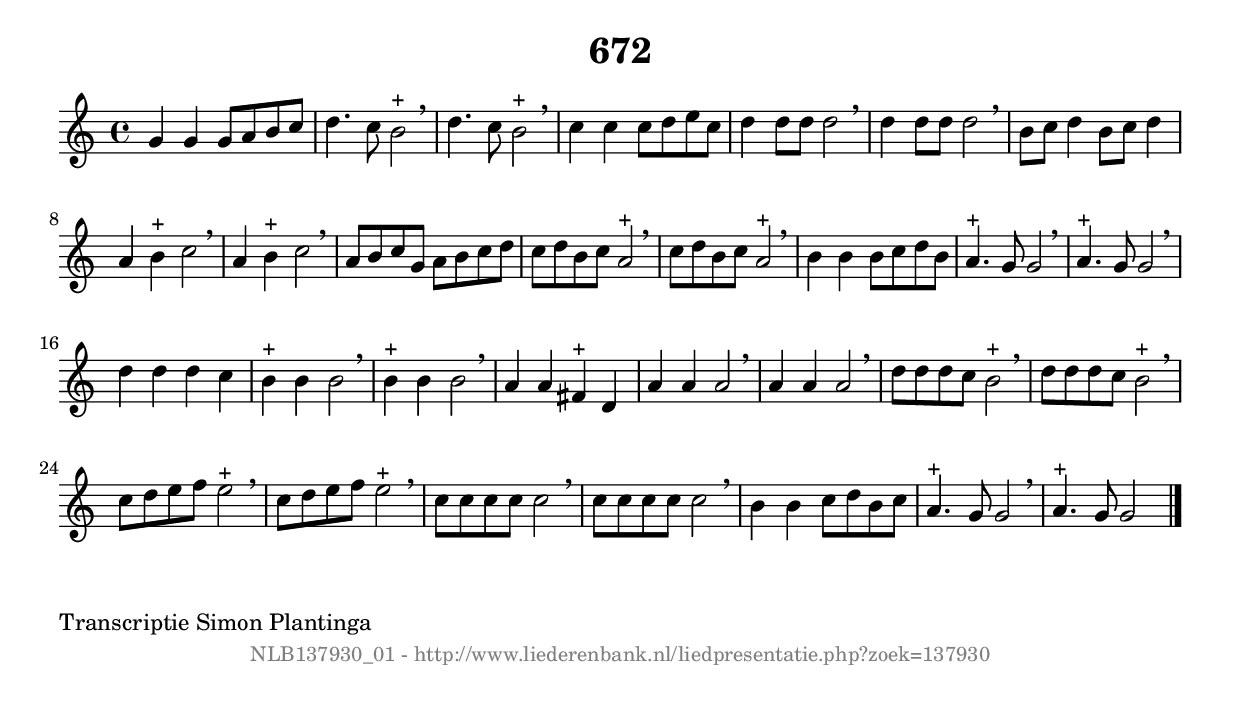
%
% produced by wce2krn 1.64 (7 June 2014)
%
\version"2.16"
#(append! paper-alist '(("long" . (cons (* 210 mm) (* 2000 mm)))))
#(set-default-paper-size "long")
sb = {\breathe}
mBreak = {\breathe }
bBreak = {\breathe }
x = {\once\override NoteHead #'style = #'cross }
gl=\glissando
itime={\override Staff.TimeSignature #'stencil = ##f }
ficta = {\once\set suggestAccidentals = ##t}
fine = {\once\override Score.RehearsalMark #'self-alignment-X = #1 \mark \markup {\italic{Fine}}}
dc = {\once\override Score.RehearsalMark #'self-alignment-X = #1 \mark \markup {\italic{D.C.}}}
dcf = {\once\override Score.RehearsalMark #'self-alignment-X = #1 \mark \markup {\italic{D.C. al Fine}}}
dcc = {\once\override Score.RehearsalMark #'self-alignment-X = #1 \mark \markup {\italic{D.C. al Coda}}}
ds = {\once\override Score.RehearsalMark #'self-alignment-X = #1 \mark \markup {\italic{D.S.}}}
dsf = {\once\override Score.RehearsalMark #'self-alignment-X = #1 \mark \markup {\italic{D.S. al Fine}}}
dsc = {\once\override Score.RehearsalMark #'self-alignment-X = #1 \mark \markup {\italic{D.S. al Coda}}}
pv = {\set Score.repeatCommands = #'((volta "1"))}
sv = {\set Score.repeatCommands = #'((volta "2"))}
tv = {\set Score.repeatCommands = #'((volta "3"))}
qv = {\set Score.repeatCommands = #'((volta "4"))}
xv = {\set Score.repeatCommands = #'((volta #f))}
\header{ tagline = ""
title = "672"
}
\score {{
\key g \mixolydian
\relative g'
{
\set melismaBusyProperties = #'()
\time 4/4
\tempo 4=120
\override Score.MetronomeMark #'transparent = ##t
\override Score.RehearsalMark #'break-visibility = #(vector #t #t #f)
g4 g4 g8 a8 b8 c8 | d4. c8 b2^"+" \sb | d4. c8 b2^"+" \sb | c4 c4 c8 d8 e8 c8 | d4 d8 d8 d2 \sb | d4 d8 d8 d2 | \mBreak \bar "|"
b8 c8 d4 b8 c8 d4 | a4 b4^"+" c2 \sb | a4 b4^"+" c2 \sb | a8 b8 c8 g8 a8 b8 c8 d8 | c8 d8 b8 c8 a2^"+" \sb | c8 d8 b8 c8 a2^"+" | \mBreak \bar "|"
b4 b4 b8 c8 d8 b8 | a4.^"+" g8 g2 \sb | a4.^"+" g8 g2 \sb | d'4 d4 d4 c4 | b4^"+" b4 b2 \sb | b4^"+" b4 b2 | \mBreak \bar "|"
a4 a4 fis4^"+" d4 | a'4 a4 a2 \sb | a4 a4 a2 \sb | d8 d8 d8 c8 b2^"+" \sb | d8 d8 d8 c8 b2^"+" | \mBreak \bar "|"
c8 d8 e8 f8 e2^"+" \sb | c8 d8 e8 f8 e2^"+" \sb | c8 c8 c8 c8 c2 \sb | c8 c8 c8 c8 c2 \sb | b4 b4 c8 d8 b8 c8 | a4.^"+" g8 g2 \sb | a4.^"+" g8 g2 \bar "|."
 }}
 \midi { }
 \layout {
            indent = 0.0\cm
}
}
\markup { \wordwrap-string #" 
Transcriptie Simon Plantinga
"}
\markup { \vspace #0 } \markup { \with-color #grey \fill-line { \center-column { \smaller "NLB137930_01 - http://www.liederenbank.nl/liedpresentatie.php?zoek=137930" } } }
